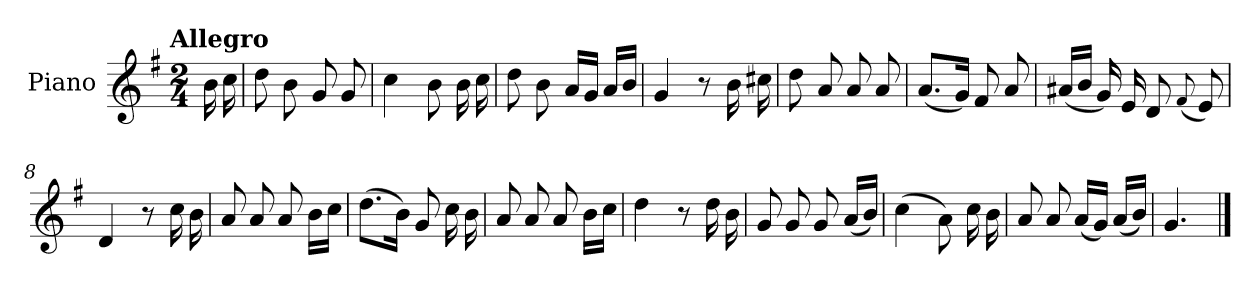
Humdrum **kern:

**kern
*part1
*staff1
*I"Piano
*I'Pno.
*clefG2
*k[f#]
!!LO:TX:omd:t=Allegro
*M2/4
*MM144
=
16b\
16cc\
=1
8dd\
8b\
8g/
8g/
=2
4cc\
8b\
16b\
16cc\
=3
8dd\
8b\
16a/LL
16g/JJ
16a/LL
16b/JJ
!!LO:LB:g=z
=4
4g/
8r
16b\
16cc#X\
=5
8dd\
8a/
8a/
8a/
=6
(<8.a/L
16g/Jk)
8f#/
8a/
=7
(<16a#X/LL
16b/JJ
16g/)
16e/
8d/
(<8qqf#/
8e/)
=8
4d/
8r
16cc\
16b\
!!LO:LB:g=z
=9
8a/
8a/
8a/
16b\LL
16cc\JJ
=10
(>8.dd\L
16b\Jk)
8g/
16cc\
16b\
=11
8a/
8a/
8a/
16b\LL
16cc\JJ
=12
4dd\
8r
16dd\
16b\
!!LO:LB:g=z
=13
8g/
8g/
8g/
(<16a/LL
16b/JJ)
=14
(>4cc\
8a\)
16cc\
16b\
=15
8a/
8a/
(<16a/LL
16g/JJ)
(<16a/LL
16b/JJ)
=16
4.g/
==
*-
